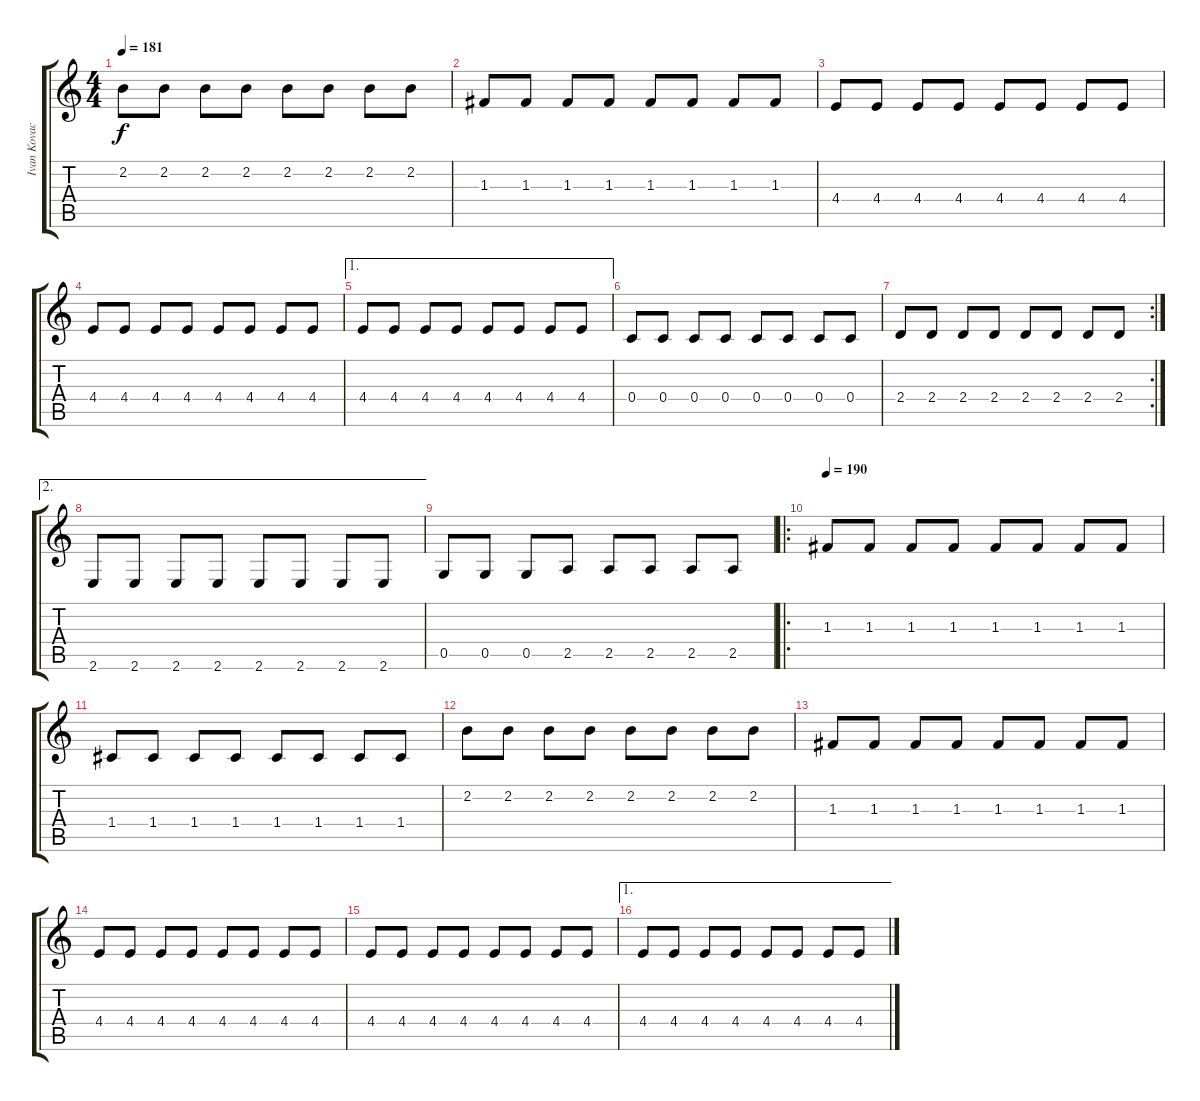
\track ("Ivan Kovachi" "Ivan Kovac") {instrument overdrivenguitar}
\staff {score tabs}
\tuning (D4 A3 F3 C3 G2 D2) {hide}
\ts (4 4)
\tempo 181
\clef g2
\ks c
2.2.8{dy f} 2.2.8 2.2.8 2.2.8 2.2.8 2.2.8 2.2.8 2.2.8 |
1.3.8 1.3.8 1.3.8 1.3.8 1.3.8 1.3.8 1.3.8 1.3.8 |
4.4.8 4.4.8 4.4.8 4.4.8 4.4.8 4.4.8 4.4.8 4.4.8 |
4.4.8 4.4.8 4.4.8 4.4.8 4.4.8 4.4.8 4.4.8 4.4.8 |
\ae 1
4.4.8 4.4.8 4.4.8 4.4.8 4.4.8 4.4.8 4.4.8 4.4.8 |
0.4.8 0.4.8 0.4.8 0.4.8 0.4.8 0.4.8 0.4.8 0.4.8 |
\rc 2
2.4.8 2.4.8 2.4.8 2.4.8 2.4.8 2.4.8 2.4.8 2.4.8 |
\ae 2
2.6.8 2.6.8 2.6.8 2.6.8 2.6.8 2.6.8 2.6.8 2.6.8 |
0.5.8 0.5.8 0.5.8 2.5.8 2.5.8 2.5.8 2.5.8 2.5.8 |
\ro
\tempo 190
1.3.8 1.3.8 1.3.8 1.3.8 1.3.8 1.3.8 1.3.8 1.3.8 |
1.4.8 1.4.8 1.4.8 1.4.8 1.4.8 1.4.8 1.4.8 1.4.8 |
2.2.8 2.2.8 2.2.8 2.2.8 2.2.8 2.2.8 2.2.8 2.2.8 |
1.3.8 1.3.8 1.3.8 1.3.8 1.3.8 1.3.8 1.3.8 1.3.8 |
4.4.8 4.4.8 4.4.8 4.4.8 4.4.8 4.4.8 4.4.8 4.4.8 |
4.4.8 4.4.8 4.4.8 4.4.8 4.4.8 4.4.8 4.4.8 4.4.8 |
\ae 1
4.4.8 4.4.8 4.4.8 4.4.8 4.4.8 4.4.8 4.4.8 4.4.8
